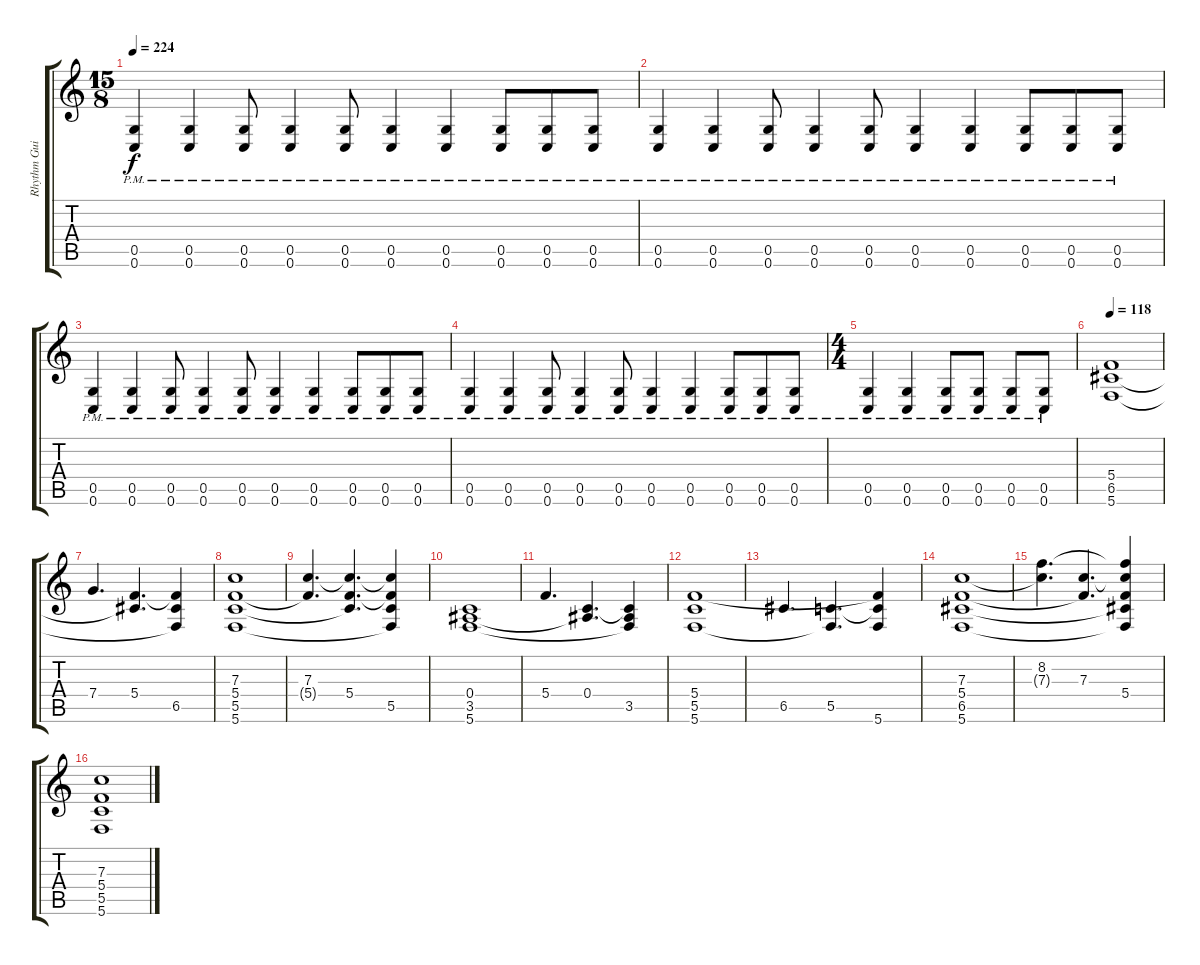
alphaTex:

\track ("Rhythm Guitar 2" "Rhythm Gui") {instrument distortionguitar}
\staff {score tabs}
\tuning (D4 A3 F3 C3 G2 C2) {hide}
\ts (15 8)
\tempo 224
\clef g2
\ks c
(0.5{pm} 0.6{pm}).4{dy f} (0.5{pm} 0.6{pm}).4 (0.5{pm} 0.6{pm}).8 (0.5{pm} 0.6{pm}).4 (0.5{pm} 0.6{pm}).8 (0.5{pm} 0.6{pm}).4 (0.5{pm} 0.6{pm}).4 (0.5{pm} 0.6{pm}).8 (0.5{pm} 0.6{pm}).8 (0.5{pm} 0.6{pm}).8 |
(0.5{pm} 0.6{pm}).4 (0.5{pm} 0.6{pm}).4 (0.5{pm} 0.6{pm}).8 (0.5{pm} 0.6{pm}).4 (0.5{pm} 0.6{pm}).8 (0.5{pm} 0.6{pm}).4 (0.5{pm} 0.6{pm}).4 (0.5{pm} 0.6{pm}).8 (0.5{pm} 0.6{pm}).8 (0.5{pm} 0.6{pm}).8 |
(0.5{pm} 0.6{pm}).4 (0.5{pm} 0.6{pm}).4 (0.5{pm} 0.6{pm}).8 (0.5{pm} 0.6{pm}).4 (0.5{pm} 0.6{pm}).8 (0.5{pm} 0.6{pm}).4 (0.5{pm} 0.6{pm}).4 (0.5{pm} 0.6{pm}).8 (0.5{pm} 0.6{pm}).8 (0.5{pm} 0.6{pm}).8 |
(0.5{pm} 0.6{pm}).4 (0.5{pm} 0.6{pm}).4 (0.5{pm} 0.6{pm}).8 (0.5{pm} 0.6{pm}).4 (0.5{pm} 0.6{pm}).8 (0.5{pm} 0.6{pm}).4 (0.5{pm} 0.6{pm}).4 (0.5{pm} 0.6{pm}).8 (0.5{pm} 0.6{pm}).8 (0.5{pm} 0.6{pm}).8 |
\ts (4 4)
(0.5{pm} 0.6{pm}).4 (0.5{pm} 0.6{pm}).4 (0.5{pm} 0.6{pm}).8 (0.5{pm} 0.6{pm}).8 (0.5{pm} 0.6{pm}).8 (0.5{pm} 0.6{pm}).8 |
\tempo 118
(5.4 6.5 5.6).1 |
7.4.4{d} (5.4 6.5{t}).4{d} (5.4{t} 6.5 5.6{t}).4 |
(7.3 5.4 5.5 5.6).1 |
(7.3 5.4{t}).4{d} (7.3{t} 5.4 5.5{t}).4{d} (7.3{t} 5.4{t} 5.5 5.6{t}).4 |
(0.4 3.5 5.6).1 |
5.4.4{d} (0.4 3.5{t}).4{d} (0.4{t} 3.5 5.6{t}).4 |
(5.4 5.5 5.6).1 |
6.5.4{d} (5.5 5.6{t}).4{d} (5.4{t} 5.5{t} 5.6).4 |
(7.3 5.4 6.5 5.6).1 |
(8.2 7.3{t}).4{d} (7.3 5.4{t}).4{d} (8.2{t} 7.3{t} 5.4 6.5{t} 5.6{t}).4 |
(7.3 5.4 5.5 5.6).1
